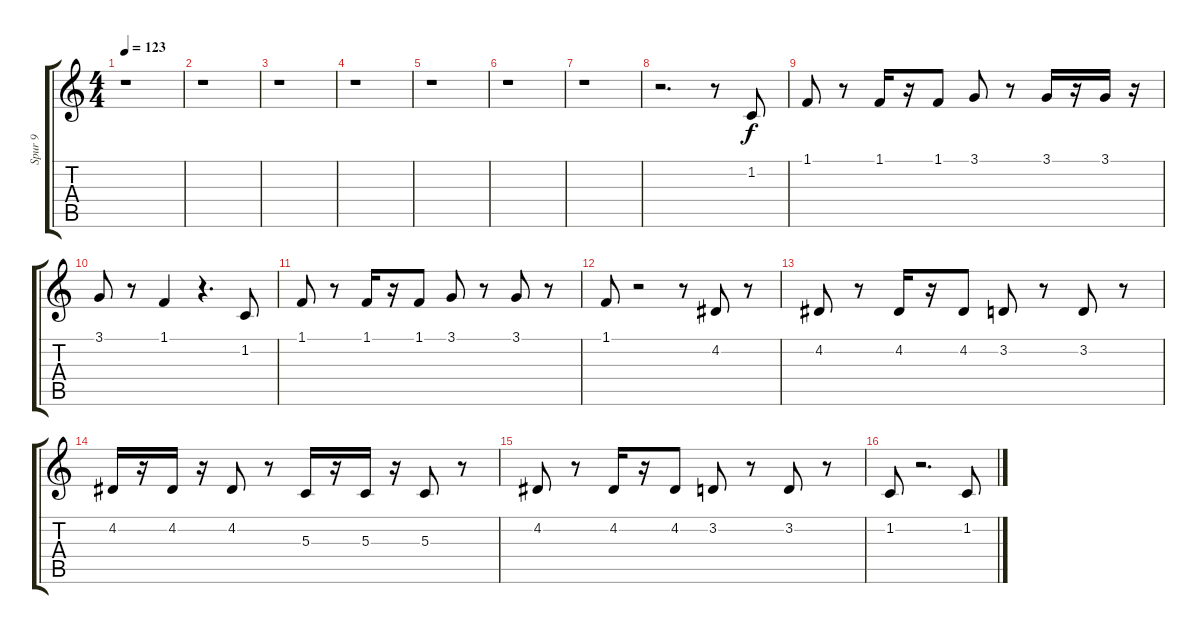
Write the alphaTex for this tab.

\track ("Spur 9" "Spur 9") {instrument fx4atmosphere}
\staff {score tabs}
\tuning (E4 B3 G3 D3 A2 E2) {hide}
\ts (4 4)
\tempo 123
\clef g2
\ks c
r.1{dy f} |
r.1 |
r.1 |
r.1 |
r.1 |
r.1 |
r.1 |
r.2{d} r.8 1.2.8 |
1.1.8 r.8 1.1.16 r.16 1.1.8 3.1.8 r.8 3.1.16 r.16 3.1.16 r.16 |
3.1.8 r.8 1.1.4 r.4{d} 1.2.8 |
1.1.8 r.8 1.1.16 r.16 1.1.8 3.1.8 r.8 3.1.8 r.8 |
1.1.8 r.2 r.8 4.2.8 r.8 |
4.2.8 r.8 4.2.16 r.16 4.2.8 3.2.8 r.8 3.2.8 r.8 |
4.2.16 r.16 4.2.16 r.16 4.2.8 r.8 5.3.16 r.16 5.3.16 r.16 5.3.8 r.8 |
4.2.8 r.8 4.2.16 r.16 4.2.8 3.2.8 r.8 3.2.8 r.8 |
1.2.8 r.2{d} 1.2.8
